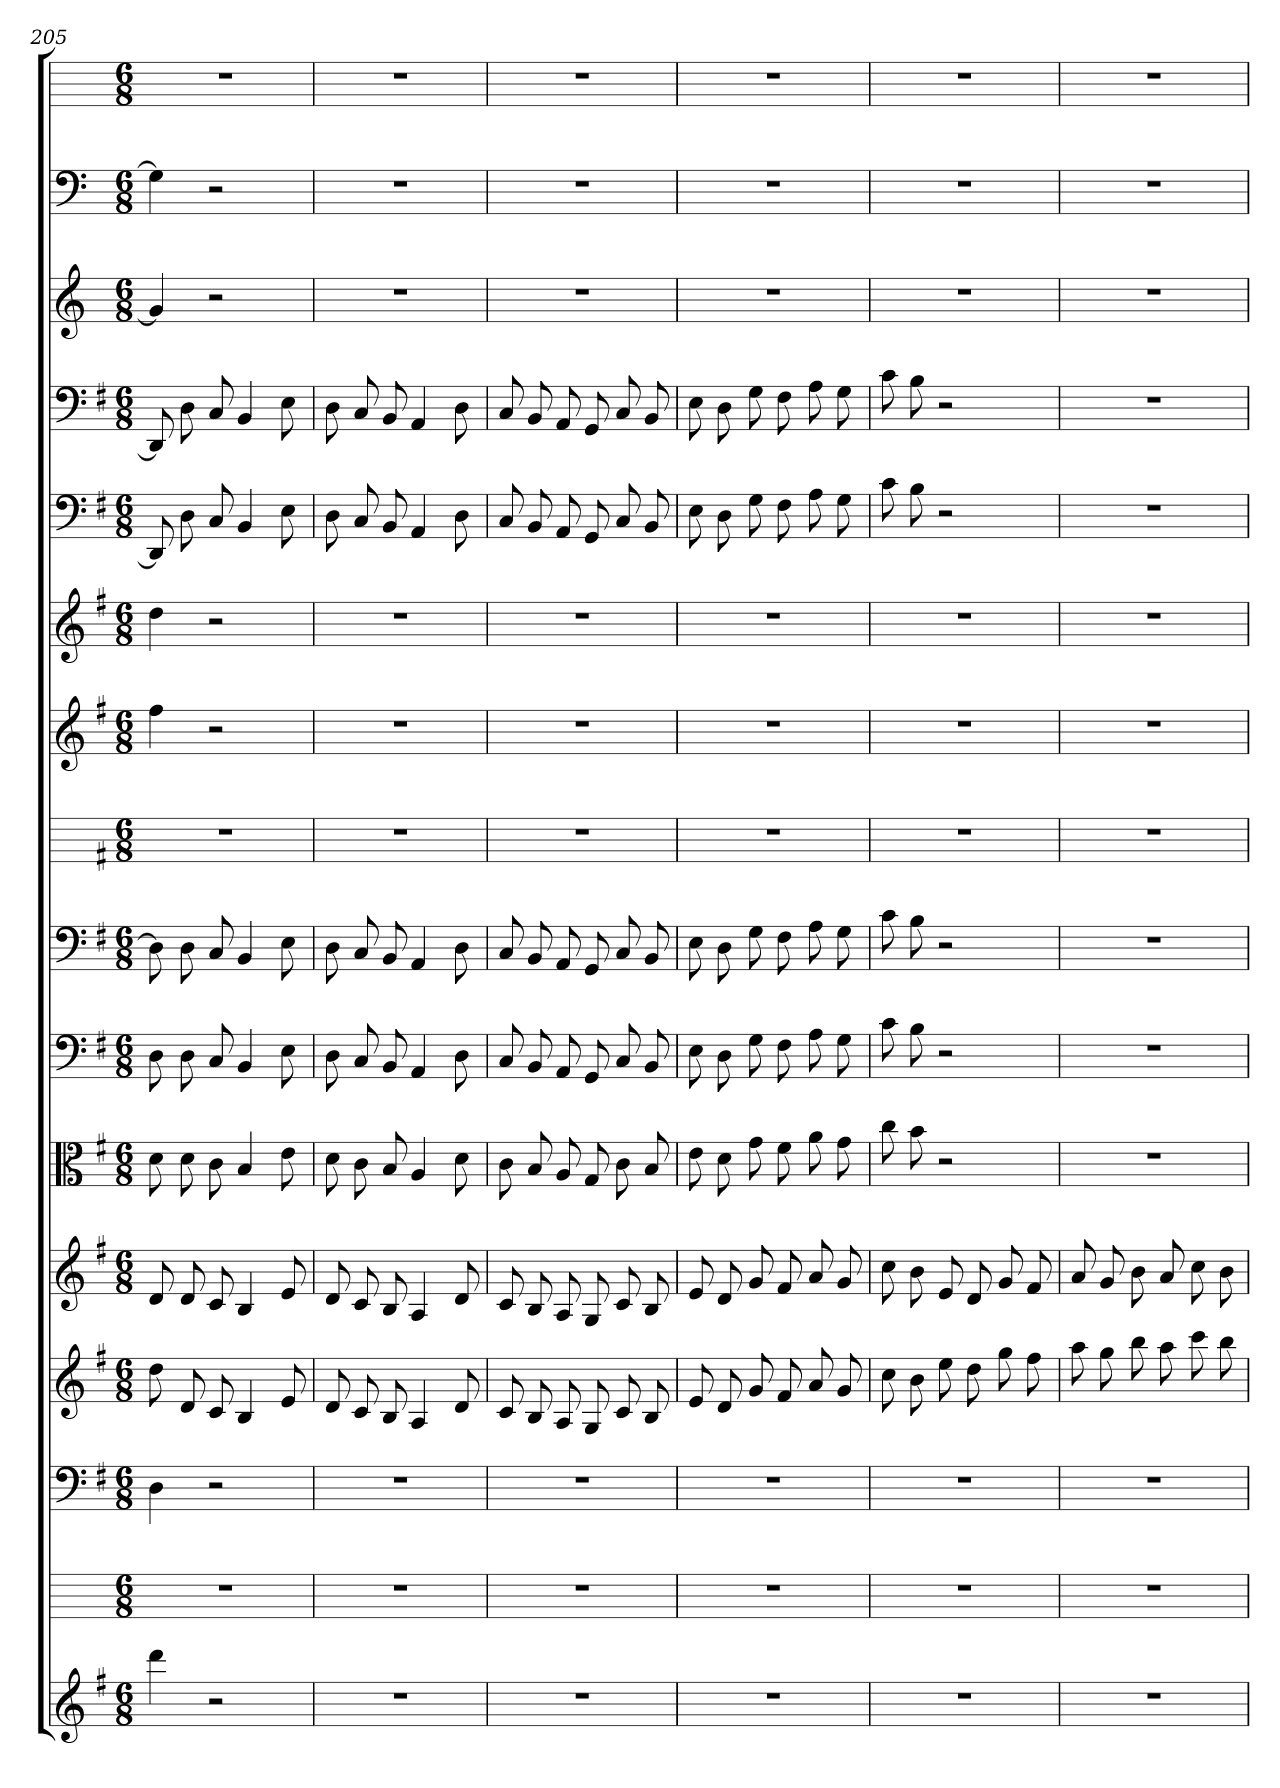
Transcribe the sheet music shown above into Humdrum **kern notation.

**kern	**kern	**kern	**kern	**kern	**kern	**kern	**kern	**kern	**kern	**kern	**kern	**kern	**kern	**kern	**kern
*part16	*part15	*part14	*part13	*part12	*part11	*part10	*part9	*part8	*part7	*part6	*part5	*part4	*part3	*part2	*part1
*staff16	*staff15	*staff14	*staff13	*staff12	*staff11	*staff10	*staff9	*staff8	*staff7	*staff6	*staff5	*staff4	*staff3	*staff2	*staff1
*	*	*clefF4	*	*	*clefC3	*clefF4	*clefF4	*	*	*	*clefF4	*clefF4	*	*	*
*k[f#]	*k[]	*k[f#]	*k[f#]	*k[f#]	*k[f#]	*k[f#]	*k[f#]	*k[f#]	*k[f#]	*k[f#]	*k[f#]	*k[f#]	*k[]	*k[]	*k[]
*M6/8	*M6/8	*M6/8	*M6/8	*M6/8	*M6/8	*M6/8	*M6/8	*M6/8	*M6/8	*M6/8	*M6/8	*M6/8	*M6/8	*M6/8	*M6/8
=205	=205	=205	=205	=205	=205	=205	=205	=205	=205	=205	=205	=205	=205	=205	=205
4ddd	2.r	4D	8dd	8d	8d	8D	8D]	2.r	4ff#	4dd	8DD]	8DD]	4g]	4G]	2.r
.	.	.	8d	8d	8d	8D	8D	.	.	.	8D	8D	.	.	.
2r	.	2r	8c	8c	8c	8C	8C	.	2r	2r	8C	8C	2r	2r	.
.	.	.	4B	4B	4B	4BB	4BB	.	.	.	4BB	4BB	.	.	.
.	.	.	8e	8e	8e	8E	8E	.	.	.	8E	8E	.	.	.
=206	=206	=206	=206	=206	=206	=206	=206	=206	=206	=206	=206	=206	=206	=206	=206
2.r	2.r	2.r	8d	8d	8d	8D	8D	2.r	2.r	2.r	8D	8D	2.r	2.r	2.r
.	.	.	8c	8c	8c	8C	8C	.	.	.	8C	8C	.	.	.
.	.	.	8B	8B	8B	8BB	8BB	.	.	.	8BB	8BB	.	.	.
.	.	.	4A	4A	4A	4AA	4AA	.	.	.	4AA	4AA	.	.	.
.	.	.	8d	8d	8d	8D	8D	.	.	.	8D	8D	.	.	.
=207	=207	=207	=207	=207	=207	=207	=207	=207	=207	=207	=207	=207	=207	=207	=207
2.r	2.r	2.r	8c	8c	8c	8C	8C	2.r	2.r	2.r	8C	8C	2.r	2.r	2.r
.	.	.	8B	8B	8B	8BB	8BB	.	.	.	8BB	8BB	.	.	.
.	.	.	8A	8A	8A	8AA	8AA	.	.	.	8AA	8AA	.	.	.
.	.	.	8G	8G	8G	8GG	8GG	.	.	.	8GG	8GG	.	.	.
.	.	.	8c	8c	8c	8C	8C	.	.	.	8C	8C	.	.	.
.	.	.	8B	8B	8B	8BB	8BB	.	.	.	8BB	8BB	.	.	.
=208	=208	=208	=208	=208	=208	=208	=208	=208	=208	=208	=208	=208	=208	=208	=208
2.r	2.r	2.r	8e	8e	8e	8E	8E	2.r	2.r	2.r	8E	8E	2.r	2.r	2.r
.	.	.	8d	8d	8d	8D	8D	.	.	.	8D	8D	.	.	.
.	.	.	8g	8g	8g	8G	8G	.	.	.	8G	8G	.	.	.
.	.	.	8f#	8f#	8f#	8F#	8F#	.	.	.	8F#	8F#	.	.	.
.	.	.	8a	8a	8a	8A	8A	.	.	.	8A	8A	.	.	.
.	.	.	8g	8g	8g	8G	8G	.	.	.	8G	8G	.	.	.
=209	=209	=209	=209	=209	=209	=209	=209	=209	=209	=209	=209	=209	=209	=209	=209
2.r	2.r	2.r	8cc	8cc	8cc	8c	8c	2.r	2.r	2.r	8c	8c	2.r	2.r	2.r
.	.	.	8b	8b	8b	8B	8B	.	.	.	8B	8B	.	.	.
.	.	.	8ee	8e	2r	2r	2r	.	.	.	2r	2r	.	.	.
.	.	.	8dd	8d	.	.	.	.	.	.	.	.	.	.	.
.	.	.	8gg	8g	.	.	.	.	.	.	.	.	.	.	.
.	.	.	8ff#	8f#	.	.	.	.	.	.	.	.	.	.	.
=210	=210	=210	=210	=210	=210	=210	=210	=210	=210	=210	=210	=210	=210	=210	=210
2.r	2.r	2.r	8aa	8a	2.r	2.r	2.r	2.r	2.r	2.r	2.r	2.r	2.r	2.r	2.r
.	.	.	8gg	8g	.	.	.	.	.	.	.	.	.	.	.
.	.	.	8bb	8b	.	.	.	.	.	.	.	.	.	.	.
.	.	.	8aa	8a	.	.	.	.	.	.	.	.	.	.	.
.	.	.	8ccc	8cc	.	.	.	.	.	.	.	.	.	.	.
.	.	.	8bb	8b	.	.	.	.	.	.	.	.	.	.	.
=	=	=	=	=	=	=	=	=	=	=	=	=	=	=	=
*-	*-	*-	*-	*-	*-	*-	*-	*-	*-	*-	*-	*-	*-	*-	*-
